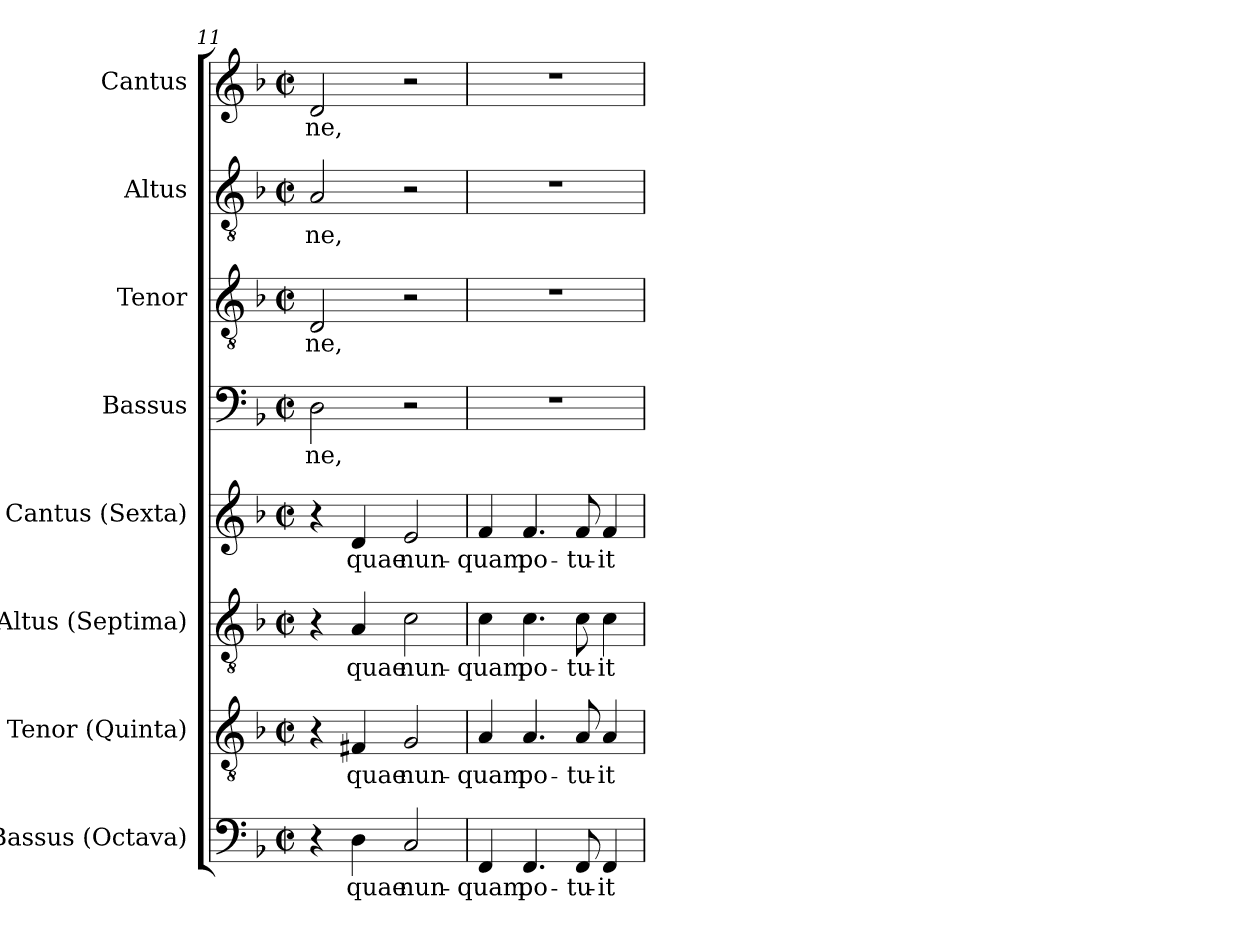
**kern	**text	**kern	**text	**kern	**text	**kern	**text	**kern	**text	**kern	**text	**kern	**text	**kern	**text
*part8	*part8	*part7	*part7	*part6	*part6	*part5	*part5	*part4	*part4	*part3	*part3	*part2	*part2	*part1	*part1
*staff8	*staff8	*staff7	*staff7	*staff6	*staff6	*staff5	*staff5	*staff4	*staff4	*staff3	*staff3	*staff2	*staff2	*staff1	*staff1
*I"Bassus (Octava)	*	*I"Tenor (Quinta)	*	*I"Altus (Septima)	*	*I"Cantus (Sexta)	*	*I"Bassus	*	*I"Tenor	*	*I"Altus	*	*I"Cantus	*
*I'B.	*	*I'T.	*	*I'T.	*	*I'A.	*	*I'B.	*	*I'T.	*	*I'T.	*	*I'A.	*
!!LO:PB:g=z
*clefF4	*	*clefGv2	*	*clefGv2	*	*clefG2	*	*clefF4	*	*clefGv2	*	*clefGv2	*	*clefG2	*
*	*	*ITrd7c12	*	*ITrd7c12	*	*	*	*	*	*ITrd7c12	*	*ITrd7c12	*	*	*
*k[b-]	*	*k[b-]	*	*k[b-]	*	*k[b-]	*	*k[b-]	*	*k[b-]	*	*k[b-]	*	*k[b-]	*
*F:	*	*F:	*	*F:	*	*F:	*	*F:	*	*F:	*	*F:	*	*F:	*
*M2/2	*	*M2/2	*	*M2/2	*	*M2/2	*	*M2/2	*	*M2/2	*	*M2/2	*	*M2/2	*
*met(c|)	*	*met(c|)	*	*met(c|)	*	*met(c|)	*	*met(c|)	*	*met(c|)	*	*met(c|)	*	*met(c|)	*
=11	=11	=11	=11	=11	=11	=11	=11	=11	=11	=11	=11	=11	=11	=11	=11
!	!	!	!	!	!	!	!	!	!LO:LY:b:color=#000000	!	!	!	!	!	!
!	!	!	!	!	!	!	!	!	!	!	!LO:LY:b:color=#000000	!	!	!	!
!	!	!	!	!	!	!	!	!	!	!	!	!	!LO:LY:b:color=#000000	!	!
!	!	!	!	!	!	!	!	!	!	!	!	!	!	!	!LO:LY:b:color=#000000
4r	.	4r	.	4r	.	4r	.	2Di\	-ne,	2DDi/	-ne,	2AAi/	-ne,	2di/	-ne,
!	!LO:LY:b:color=#000000	!	!	!	!	!	!	!	!	!	!	!	!	!	!
!	!	!	!LO:LY:b:color=#000000	!	!	!	!	!	!	!	!	!	!	!	!
!	!	!	!	!	!LO:LY:b:color=#000000	!	!	!	!	!	!	!	!	!	!
!	!	!	!	!	!	!	!LO:LY:b:color=#000000	!	!	!	!	!	!	!	!
4Di\	quae	4FF#Xi/	quae	4AAi/	quae	4di/	quae	.	.	.	.	.	.	.	.
!	!LO:LY:b:color=#000000	!	!	!	!	!	!	!	!	!	!	!	!	!	!
!	!	!	!LO:LY:b:color=#000000	!	!	!	!	!	!	!	!	!	!	!	!
!	!	!	!	!	!LO:LY:b:color=#000000	!	!	!	!	!	!	!	!	!	!
!	!	!	!	!	!	!	!LO:LY:b:color=#000000	!	!	!	!	!	!	!	!
2Ci/	nun-	2GGi/	nun-	2Ci\	nun-	2ei/	nun-	2r	.	2r	.	2r	.	2r	.
=12	=12	=12	=12	=12	=12	=12	=12	=12	=12	=12	=12	=12	=12	=12	=12
!	!LO:LY:b:color=#000000	!	!	!	!	!	!	!	!	!	!	!	!	!	!
!	!	!	!LO:LY:b:color=#000000	!	!	!	!	!	!	!	!	!	!	!	!
!	!	!	!	!	!LO:LY:b:color=#000000	!	!	!	!	!	!	!	!	!	!
!	!	!	!	!	!	!	!LO:LY:b:color=#000000	!	!	!	!	!	!	!	!
4FFi/	-quam	4AAi/	-quam	4Ci\	-quam	4fi/	-quam	1r	.	1r	.	1r	.	1r	.
!	!LO:LY:b:color=#000000	!	!	!	!	!	!	!	!	!	!	!	!	!	!
!	!	!	!LO:LY:b:color=#000000	!	!	!	!	!	!	!	!	!	!	!	!
!	!	!	!	!	!LO:LY:b:color=#000000	!	!	!	!	!	!	!	!	!	!
!	!	!	!	!	!	!	!LO:LY:b:color=#000000	!	!	!	!	!	!	!	!
4.FFi/	po-	4.AAi/	po-	4.Ci\	po-	4.fi/	po-	.	.	.	.	.	.	.	.
!	!LO:LY:b:color=#000000	!	!	!	!	!	!	!	!	!	!	!	!	!	!
!	!	!	!LO:LY:b:color=#000000	!	!	!	!	!	!	!	!	!	!	!	!
!	!	!	!	!	!LO:LY:b:color=#000000	!	!	!	!	!	!	!	!	!	!
!	!	!	!	!	!	!	!LO:LY:b:color=#000000	!	!	!	!	!	!	!	!
8FFi/	-tu-	8AAi/	-tu-	8Ci\	-tu-	8fi/	-tu-	.	.	.	.	.	.	.	.
!	!LO:LY:b:color=#000000	!	!	!	!	!	!	!	!	!	!	!	!	!	!
!	!	!	!LO:LY:b:color=#000000	!	!	!	!	!	!	!	!	!	!	!	!
!	!	!	!	!	!LO:LY:b:color=#000000	!	!	!	!	!	!	!	!	!	!
!	!	!	!	!	!	!	!LO:LY:b:color=#000000	!	!	!	!	!	!	!	!
4FFi/	-it	4AAi/	-it	4Ci\	-it	4fi/	-it	.	.	.	.	.	.	.	.
=	=	=	=	=	=	=	=	=	=	=	=	=	=	=	=
*-	*-	*-	*-	*-	*-	*-	*-	*-	*-	*-	*-	*-	*-	*-	*-
